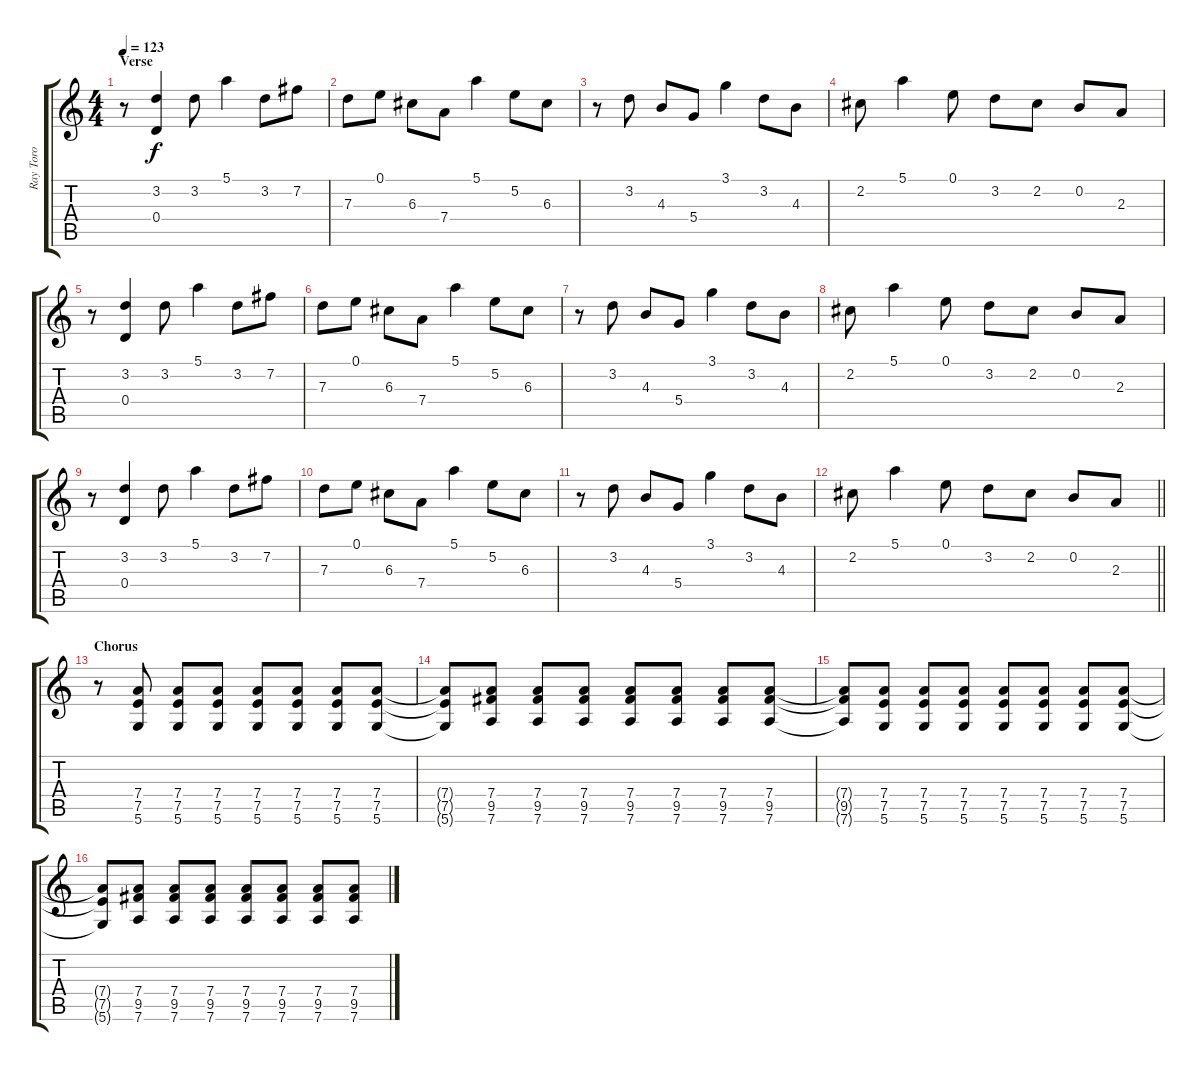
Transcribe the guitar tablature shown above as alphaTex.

\track ("Ray Toro" "Ray Toro") {instrument electricguitarclean}
\staff {score tabs}
\tuning (E4 B3 G3 D3 A2 D2) {hide}
\ts (4 4)
\section ("" "Verse")
\tempo 123
\clef g2
\ks c
r.8{dy f} (3.2 0.4).4 3.2.8 5.1.4 3.2.8 7.2.8 |
7.3.8 0.1.8 6.3.8 7.4.8 5.1.4 5.2.8 6.3.8 |
r.8 3.2.8 4.3.8 5.4.8 3.1.4 3.2.8 4.3.8 |
2.2.8 5.1.4 0.1.8 3.2.8 2.2.8 0.2.8 2.3.8 |
r.8 (3.2 0.4).4 3.2.8 5.1.4 3.2.8 7.2.8 |
7.3.8 0.1.8 6.3.8 7.4.8 5.1.4 5.2.8 6.3.8 |
r.8 3.2.8 4.3.8 5.4.8 3.1.4 3.2.8 4.3.8 |
2.2.8 5.1.4 0.1.8 3.2.8 2.2.8 0.2.8 2.3.8 |
r.8 (3.2 0.4).4 3.2.8 5.1.4 3.2.8 7.2.8 |
7.3.8 0.1.8 6.3.8 7.4.8 5.1.4 5.2.8 6.3.8 |
r.8 3.2.8 4.3.8 5.4.8 3.1.4 3.2.8 4.3.8 |
\barLineRight lightlight
2.2.8 5.1.4 0.1.8 3.2.8 2.2.8 0.2.8 2.3.8 |
\section ("" "Chorus")
r.8 (7.4 7.5 5.6).8 (7.4 7.5 5.6).8 (7.4 7.5 5.6).8 (7.4 7.5 5.6).8 (7.4 7.5 5.6).8 (7.4 7.5 5.6).8 (7.4 7.5 5.6).8 |
(7.4{t} 7.5{t} 5.6{t}).8 (7.4 9.5 7.6).8 (7.4 9.5 7.6).8 (7.4 9.5 7.6).8 (7.4 9.5 7.6).8 (7.4 9.5 7.6).8 (7.4 9.5 7.6).8 (7.4 9.5 7.6).8 |
(7.4{t} 9.5{t} 7.6{t}).8 (7.4 7.5 5.6).8 (7.4 7.5 5.6).8 (7.4 7.5 5.6).8 (7.4 7.5 5.6).8 (7.4 7.5 5.6).8 (7.4 7.5 5.6).8 (7.4 7.5 5.6).8 |
(7.4{t} 7.5{t} 5.6{t}).8 (7.4 9.5 7.6).8 (7.4 9.5 7.6).8 (7.4 9.5 7.6).8 (7.4 9.5 7.6).8 (7.4 9.5 7.6).8 (7.4 9.5 7.6).8 (7.4 9.5 7.6).8
